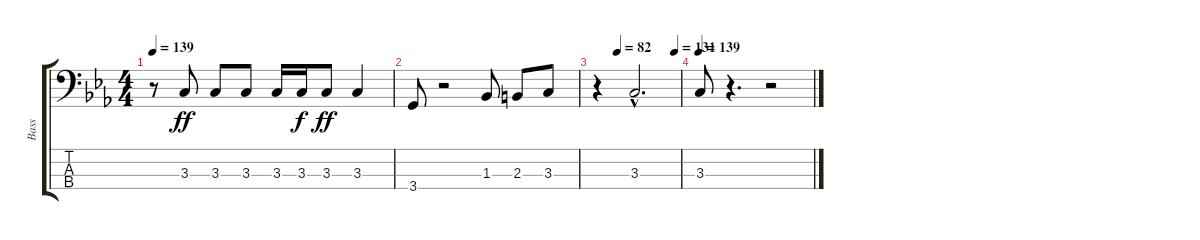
\track ("Bass" "Bass") {instrument slapbass1}
\staff {score tabs}
\tuning (G2 D2 A1 E1) {hide}
\ts (4 4)
\tempo 139
\clef f4
\ks cminor
r.8{dy ff} 3.3.8 3.3.8 3.3.8 3.3.16 3.3.16{dy f} 3.3.8{dy ff} 3.3.4 |
3.4.8 r.2 1.3.8 2.3.8 3.3.8 |
\tempo (82 0.25)
\tempo (131 0.9375)
r.4 3.3{hac}.2{d} |
\tempo 139
3.3.8 r.4{d} r.2
